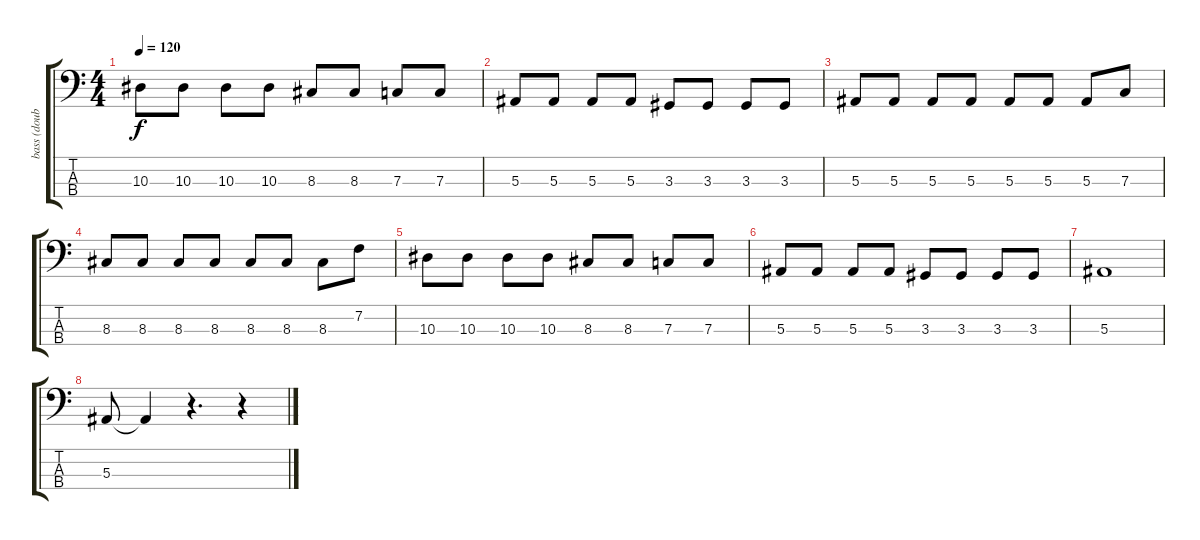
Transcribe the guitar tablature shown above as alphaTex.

\track ("bass (double tracked)" "bass (doub") {instrument electricbasspick}
\staff {score tabs}
\tuning (Eb2 Bb1 F1 C1) {hide}
\ts (4 4)
\tempo 120
\clef f4
\ks c
10.3.8{dy f} 10.3.8 10.3.8 10.3.8 8.3.8 8.3.8 7.3.8 7.3.8 |
5.3.8 5.3.8 5.3.8 5.3.8 3.3.8 3.3.8 3.3.8 3.3.8 |
5.3.8 5.3.8 5.3.8 5.3.8 5.3.8 5.3.8 5.3.8 7.3.8 |
8.3.8 8.3.8 8.3.8 8.3.8 8.3.8 8.3.8 8.3.8 7.2.8 |
10.3.8 10.3.8 10.3.8 10.3.8 8.3.8 8.3.8 7.3.8 7.3.8 |
5.3.8 5.3.8 5.3.8 5.3.8 3.3.8 3.3.8 3.3.8 3.3.8 |
5.3.1 |
5.3.8 5.3{t}.4 r.4{d} r.4
